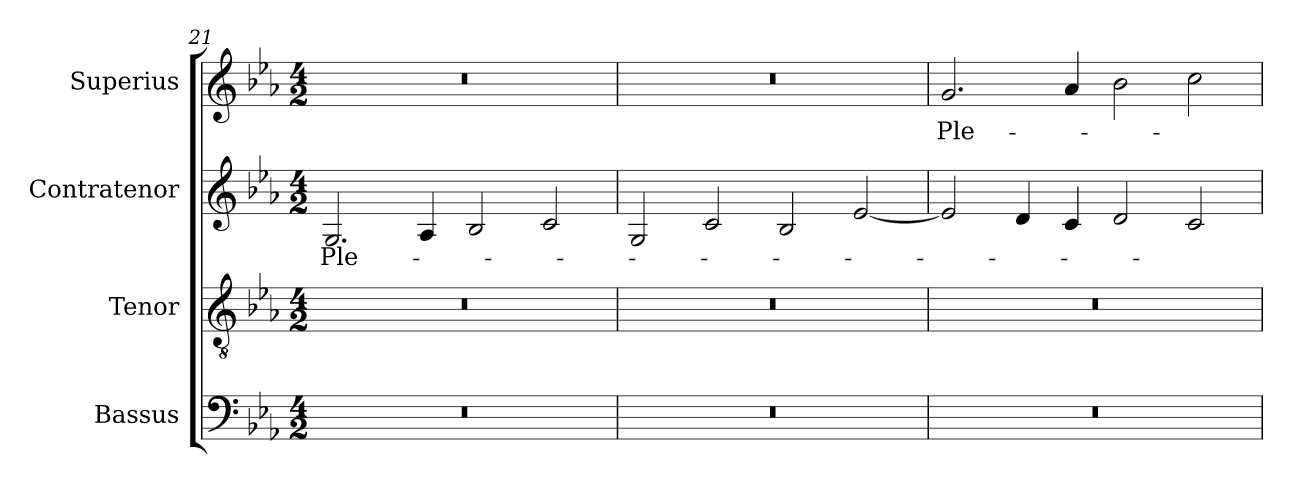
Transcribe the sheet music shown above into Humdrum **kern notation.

**kern	**kern	**kern	**text	**kern	**text
*part4	*part3	*part2	*part2	*part1	*part1
*staff4	*staff3	*staff2	*staff2	*staff1	*staff1
*I"Bassus	*I"Tenor	*I"Contratenor	*	*I"Superius	*
*I'B.	*I'T.	*	*	*	*
!!LO:LB:g=z
*clefF4	*clefGv2	*clefG2	*	*clefG2	*
*	*ITrd7c12	*ITrd7c12	*	*	*
*k[b-e-a-]	*k[b-e-a-]	*k[b-e-a-]	*	*k[b-e-a-]	*
*E-:	*E-:	*E-:	*	*E-:	*
*M4/2	*M4/2	*M4/2	*	*M4/2	*
=21	=21	=21	=21	=21	=21
!LO:N:vis=1	!LO:N:vis=1	!	!	!	!
!	!	!	!LO:LY:b:color=#000000	!LO:N:vis=1	!
0r	0r	2.GGi/	Ple-	0r	.
.	.	4AA-i/	.	.	.
.	.	2BB-i/	.	.	.
.	.	2Ci/	.	.	.
=22	=22	=22	=22	=22	=22
!LO:N:vis=1	!LO:N:vis=1	!	!	!LO:N:vis=1	!
0r	0r	2GGi/	.	0r	.
.	.	2Ci/	.	.	.
.	.	2BB-i/	.	.	.
.	.	[<2E-i/	.	.	.
=23	=23	=23	=23	=23	=23
!LO:N:vis=1	!LO:N:vis=1	!	!	!	!
!	!	!	!	!	!LO:LY:b:color=#000000
0r	0r	2E-i/]	.	2.gi/	Ple-
.	.	4Di/	.	.	.
.	.	4Ci/	.	4a-i/	.
.	.	2Di/	.	2b-i\	.
.	.	2Ci/	.	2cci\	.
=	=	=	=	=	=
*-	*-	*-	*-	*-	*-
